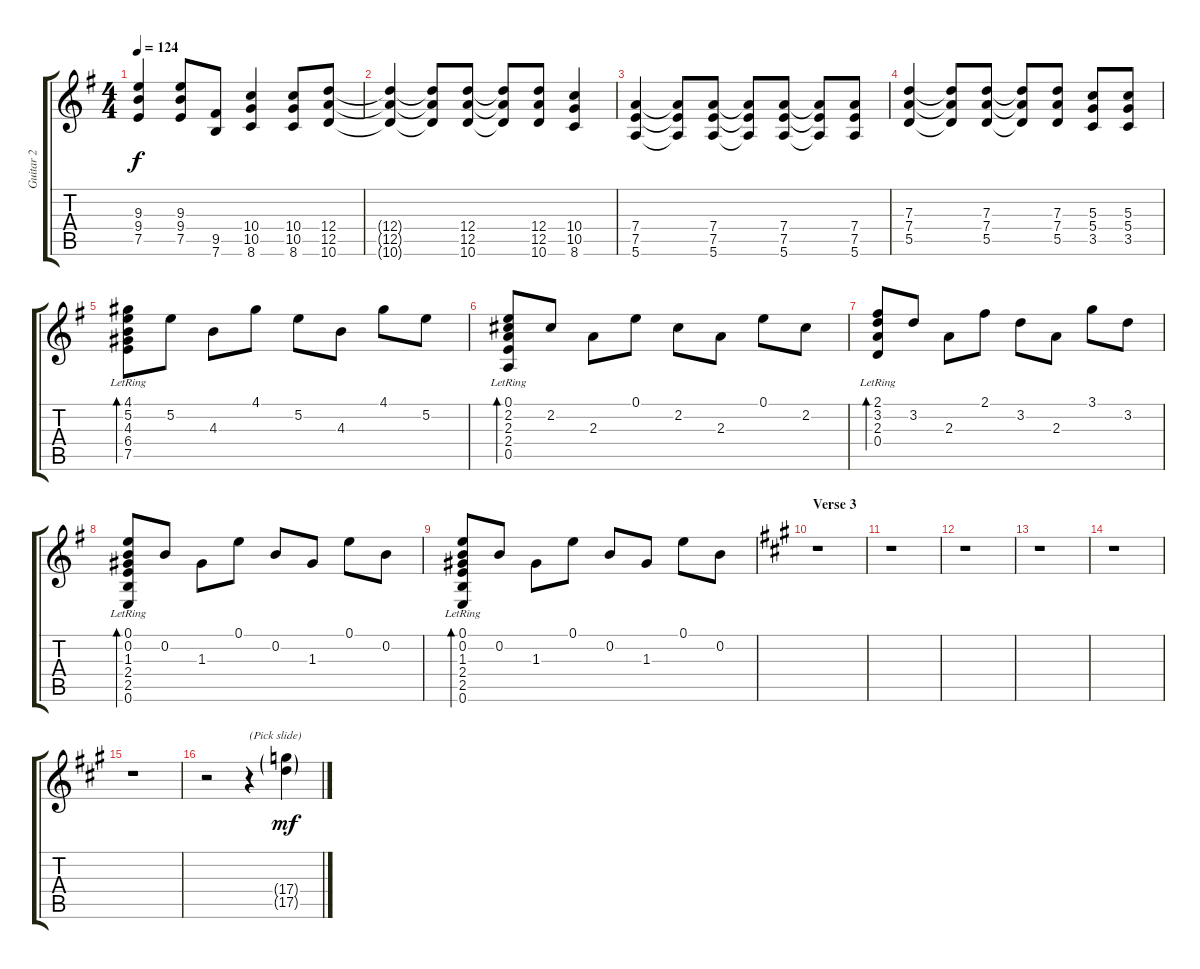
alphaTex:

\track ("Guitar 2" "Guitar 2") {instrument overdrivenguitar}
\staff {score tabs}
\tuning (E4 B3 G3 D3 A2 E2) {hide}
\ts (4 4)
\tempo 124
\clef g2
\ks eminor
(9.3 9.4 7.5).4{dy f} (9.3 9.4 7.5).8 (9.5 7.6).8 (10.4 10.5 8.6).4 (10.4 10.5 8.6).8 (12.4 12.5 10.6).8 |
(12.4{t} 12.5{t} 10.6{t}).4 (12.4{t} 12.5{t} 10.6{t}).8 (12.4 12.5 10.6).8 (12.4{t} 12.5{t} 10.6{t}).8 (12.4 12.5 10.6).8 (10.4 10.5 8.6).4 |
(7.4 7.5 5.6).4 (7.4{t} 7.5{t} 5.6{t}).8 (7.4 7.5 5.6).8 (7.4{t} 7.5{t} 5.6{t}).8 (7.4 7.5 5.6).8 (7.4{t} 7.5{t} 5.6{t}).8 (7.4 7.5 5.6).8 |
(7.3 7.4 5.5).4 (7.3{t} 7.4{t} 5.5{t}).8 (7.3 7.4 5.5).8 (7.3{t} 7.4{t} 5.5{t}).8 (7.3 7.4 5.5).8 (5.3 5.4 3.5).8 (5.3 5.4 3.5).8 |
(4.1{lr} 5.2{lr} 4.3{lr} 6.4{lr} 7.5{lr}).8{bd 60 volume 12 balance 5 instrument electricguitarclean} 5.2.8 4.3.8 4.1.8 5.2.8 4.3.8 4.1.8 5.2.8 |
(0.1{lr} 2.2{lr} 2.3{lr} 2.4{lr} 0.5{lr}).8{bd 60} 2.2.8 2.3.8 0.1.8 2.2.8 2.3.8 0.1.8 2.2.8 |
(2.1{lr} 3.2{lr} 2.3{lr} 0.4{lr}).8{bd 60} 3.2.8 2.3.8 2.1.8 3.2.8 2.3.8 3.1.8 3.2.8 |
(0.1{lr} 0.2{lr} 1.3{lr} 2.4{lr} 2.5{lr} 0.6{lr}).8{bd 60} 0.2.8 1.3.8 0.1.8 0.2.8 1.3.8 0.1.8 0.2.8 |
(0.1{lr} 0.2{lr} 1.3{lr} 2.4{lr} 2.5{lr} 0.6{lr}).8{bd 60} 0.2.8 1.3.8 0.1.8 0.2.8 1.3.8 0.1.8 0.2.8 |
\section ("" "Verse 3")
\ks a
r.1{volume 12 balance 11 instrument overdrivenguitar} |
r.1 |
r.1 |
r.1 |
r.1 |
r.1 |
r.2 r.4{txt "(Pick slide)"} (17.4{ss g} 17.5{ss g}).4{dy mf}
